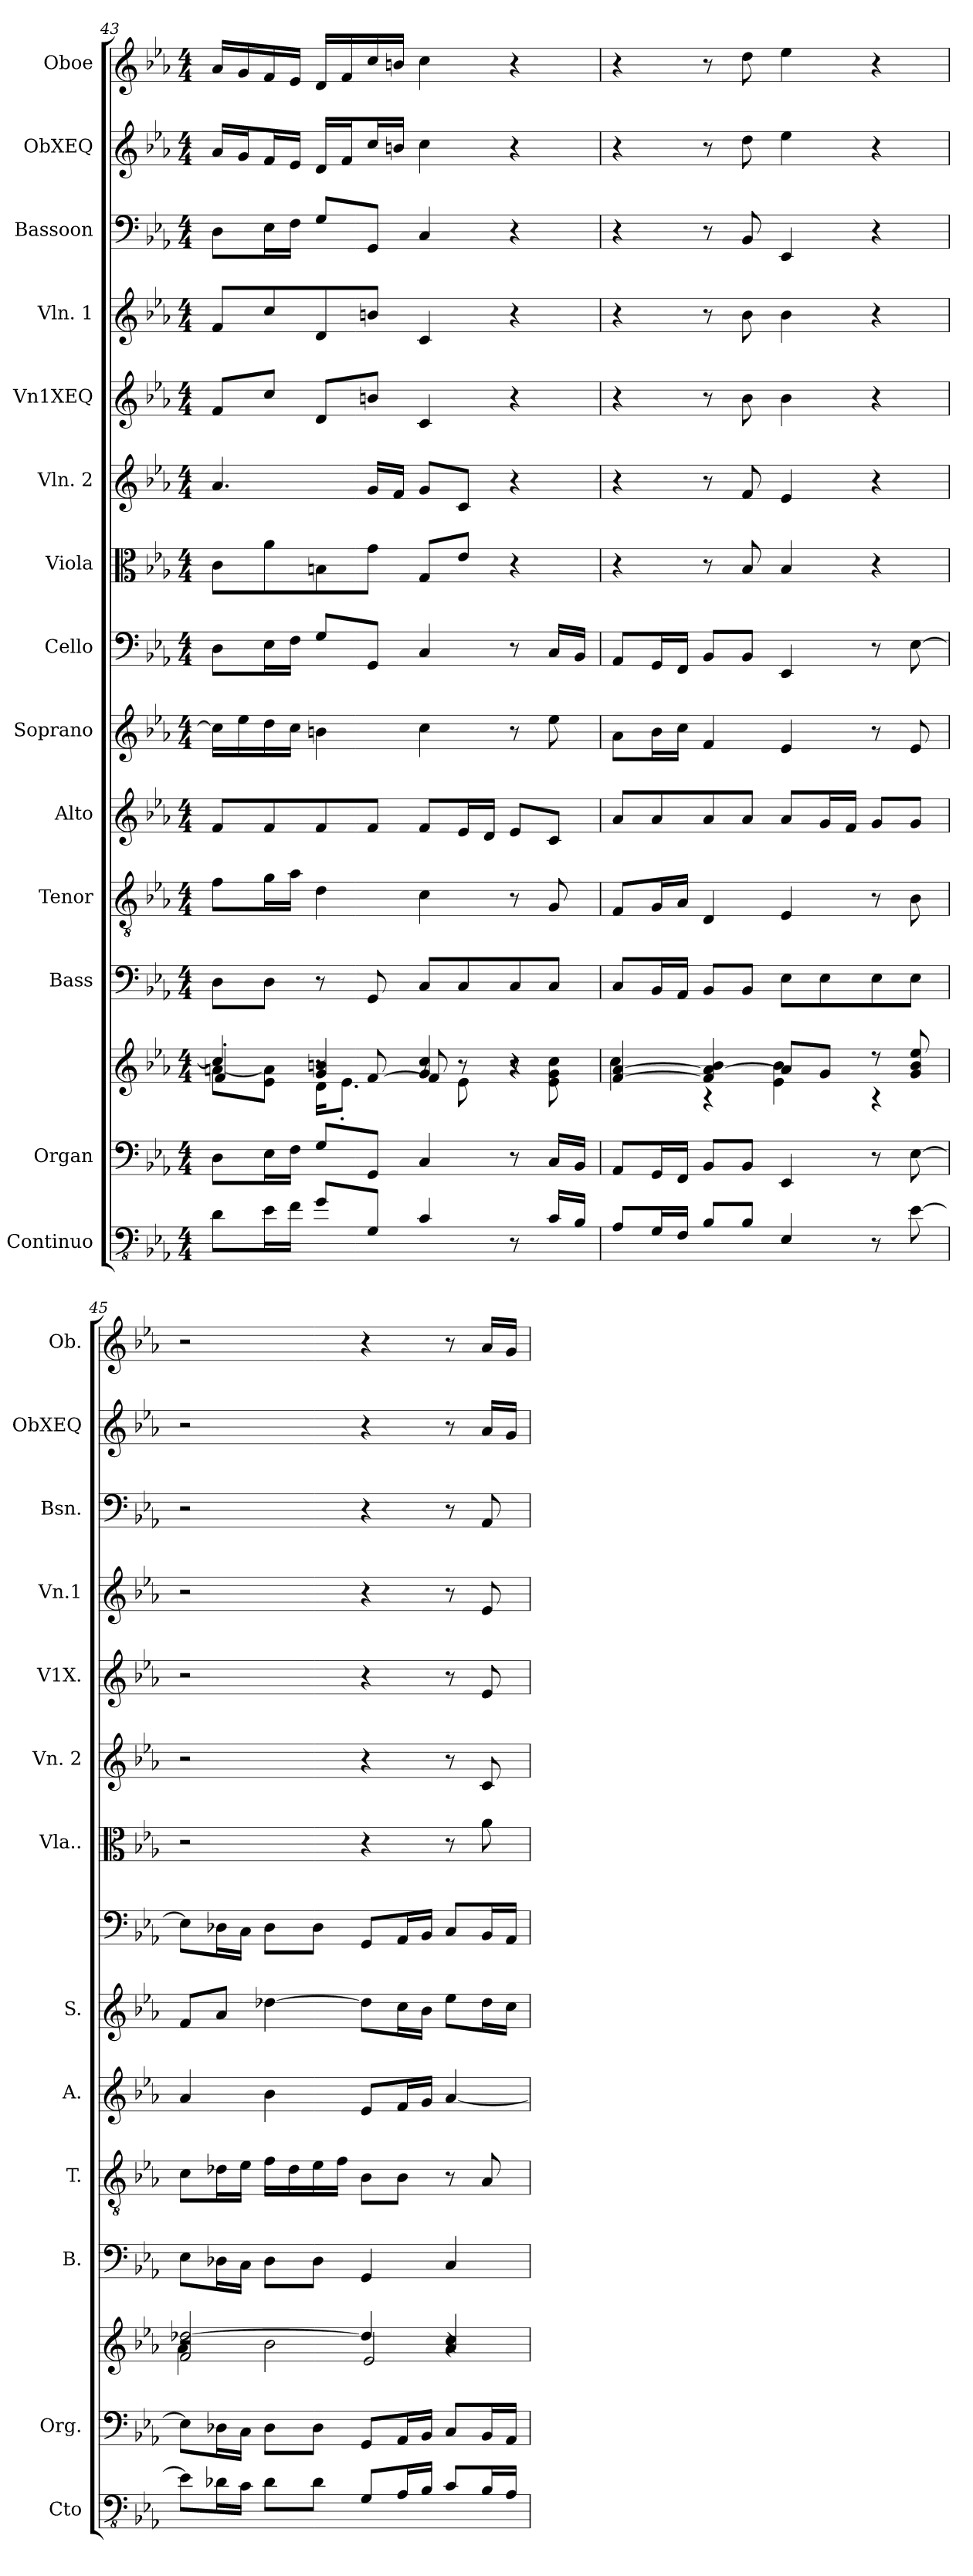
**kern	**kern	**kern	**kern	**kern	**kern	**kern	**kern	**kern	**kern	**kern	**kern	**kern	**kern	**kern
*part14	*part13	*part13	*part12	*part11	*part10	*part9	*part8	*part7	*part6	*part5	*part4	*part3	*part2	*part1
*staff15	*staff14	*staff13	*staff12	*staff11	*staff10	*staff9	*staff8	*staff7	*staff6	*staff5	*staff4	*staff3	*staff2	*staff1
*I"Continuo	*I"Organ	*	*I"Bass	*I"Tenor	*I"Alto	*I"Soprano	*I"Cello	*I"Viola	*I"Vln. 2	*I"Vn1XEQ	*I"Vln. 1	*I"Bassoon	*I"ObXEQ	*I"Oboe
*I'Cto	*I'Org.	*	*I'B.	*I'T.	*I'A.	*I'S.	*	*I'Vla..	*I'Vn. 2	*I'V1X.	*I'Vn.1	*I'Bsn.	*I'ObXEQ	*I'Ob.
*clefFv4	*clefF4	*clefG2	*clefF4	*clefGv2	*clefG2	*clefG2	*clefF4	*clefC3	*clefG2	*clefG2	*clefG2	*clefF4	*clefG2	*clefG2
*ITrd7c12	*	*	*	*	*	*	*	*	*	*	*	*	*	*
*k[b-e-a-]	*k[b-e-a-]	*k[b-e-a-]	*k[b-e-a-]	*k[b-e-a-]	*k[b-e-a-]	*k[b-e-a-]	*k[b-e-a-]	*k[b-e-a-]	*k[b-e-a-]	*k[b-e-a-]	*k[b-e-a-]	*k[b-e-a-]	*k[b-e-a-]	*k[b-e-a-]
*M4/4	*M4/4	*M4/4	*M4/4	*M4/4	*M4/4	*M4/4	*M4/4	*M4/4	*M4/4	*M4/4	*M4/4	*M4/4	*M4/4	*M4/4
=43	=43	=43	=43	=43	=43	=43	=43	=43	=43	=43	=43	=43	=43	=43
*	*	*^	*	*	*	*	*	*	*	*	*	*	*	*
*	*	*	*^	*	*	*	*	*	*	*	*	*	*	*	*
8DD\L	8D\L	4cc/]	[8an\L	4f'/	8D\L	8f\L	8f/L	16cc\LL]	8D\L	8c\L	4.a-/	8f/L	8f/L	8D\L	16a-/LL	16a-/LL
.	.	.	.	.	.	.	.	16ee-\	.	.	.	.	.	.	16g/J	16g/
16EE-\L	16E-\L	.	8e-\ 8a\]J	.	8D\J	16g\L	8f/	16dd\	16E-\L	8a-\	.	8cc/J	8cc/	16E-\L	16f/L	16f/
16FF\JJ	16F\JJ	.	.	.	.	16a-\JJ	.	16cc\JJ	16F\JJ	.	.	.	.	16F\JJ	16e-/JJ	16e-/JJ
8GG/L	8G/L	4g/ 4bn/	16d\KL	8r	8r	4d\	8f/	4bn\	8G/L	8Bn\	.	8d/L	8d/	8G/L	16d/LL	16d/LL
.	.	.	8.e-'\J	.	.	.	.	.	.	.	.	.	.	.	16f/J	16f/
8GGG/J	8GG/J	.	.	[8f/	8GG/	.	8f/J	.	8GG/J	8g\J	16g/LL	8bn/J	8bn/J	8GG/J	16cc/L	16cc/
.	.	.	.	.	.	.	.	.	.	.	16f/JJ	.	.	.	16bn/JJ	16bn/JJ
4CC/	4C/	4g/ 4cc/	8r	8f/]	8C/L	4c\	8f/L	4cc\	4C/	8G/L	8g/L	4c/	4c/	4C/	4cc\	4cc\
.	.	.	8e-\	8r	8C/	.	16e-/L	.	.	8e-/J	8c/J	.	.	.	.	.
.	.	.	.	.	.	.	16d/JJ	.	.	.	.	.	.	.	.	.
8r	8r	4r	8r	4r	8C/	8r	8e-/L	8r	8r	4r	4r	4r	4r	4r	4r	4r
16CC/LL	16C/LL	.	8e-\ 8g\ 8cc\	.	8C/J	8G/	8c/J	8ee-\	16C/LL	.	.	.	.	.	.	.
16BBB-/JJ	16BB-/JJ	.	.	.	.	.	.	.	16BB-/JJ	.	.	.	.	.	.	.
*	*	*	*v	*v	*	*	*	*	*	*	*	*	*	*	*	*
!!LO:PB:g=z
=44	=44	=44	=44	=44	=44	=44	=44	=44	=44	=44	=44	=44	=44	=44	=44
8AAA-/L	8AA-/L	[4f/ [4a-/	4cc\	8C/L	8F/L	8a-/L	8a-\L	8AA-/L	4r	4r	4r	4r	4r	4r	4r
16GGG/L	16GG/L	.	.	16BB-/L	16G/L	8a-/	16b-\L	16GG/L	.	.	.	.	.	.	.
16FFF/JJ	16FF/JJ	.	.	16AA-/JJ	16A-/JJ	.	16cc\JJ	16FF/JJ	.	.	.	.	.	.	.
8BBB-/L	8BB-/L	4f/] 4a-/_ 4b-/	4r	8BB-/L	4D/	8a-/	4f/	8BB-/L	8r	8r	8r	8r	8r	8r	8r
8BBB-/J	8BB-/J	.	.	8BB-/J	.	8a-/J	.	8BB-/J	8B-/	8f/	8b-\	8b-\	8BB-/	8dd\	8dd\
4EEE-/	4EE-/	8a-/L]	4e-\ 4b-\	8E-\L	4E-/	8a-/L	4e-/	4EE-/	4B-/	4e-/	4b-\	4b-\	4EE-/	4ee-\	4ee-\
.	.	8g/J	.	8E-\	.	16g/L	.	.	.	.	.	.	.	.	.
.	.	.	.	.	.	16f/JJ	.	.	.	.	.	.	.	.	.
8r	8r	8r	4r	8E-\	8r	8g/L	8r	8r	4r	4r	4r	4r	4r	4r	4r
[8EE-\	[8E-\	8g/ 8b-/ 8ee-/	.	8E-\J	8B-\	8g/J	8e-/	[8E-\	.	.	.	.	.	.	.
=45	=45	=45	=45	=45	=45	=45	=45	=45	=45	=45	=45	=45	=45	=45	=45
*	*	*	*^	*	*	*	*	*	*	*	*	*	*	*	*
8EE-\L]	8E-\L]	2f/ [2dd-X/	4a-\	2r	8E-\L	8c\L	4a-/	8f/L	8E-\L]	2r	2r	2r	2r	2r	2r	2r
16DD-X\L	16D-X\L	.	.	.	16D-X\L	16d-X\L	.	8a-/J	16D-X\L	.	.	.	.	.	.	.
16CC\JJ	16C\JJ	.	.	.	16C\JJ	16e-\JJ	.	.	16C\JJ	.	.	.	.	.	.	.
8DD-\L	8D-\L	.	2b-\	.	8D-\L	16f\LL	4b-\	[4dd-X\	8D-\L	.	.	.	.	.	.	.
.	.	.	.	.	.	16d-\	.	.	.	.	.	.	.	.	.	.
8DD-\J	8D-\J	.	.	.	8D-\J	16e-\	.	.	8D-\J	.	.	.	.	.	.	.
.	.	.	.	.	.	16f\JJ	.	.	.	.	.	.	.	.	.	.
8GGG/L	8GG/L	4dd-/]	.	2e-/	4GG/	8B-\L	8e-/L	8dd-\L]	8GG/L	4r	4r	4r	4r	4r	4r	4r
16AAA-/L	16AA-/L	.	.	.	.	8B-\J	16f/L	16cc\L	16AA-/L	.	.	.	.	.	.	.
16BBB-/JJ	16BB-/JJ	.	.	.	.	.	16g/JJ	16b-\JJ	16BB-/JJ	.	.	.	.	.	.	.
8CC/L	8C/L	4a-/ 4cc/	4r	.	4C/	8r	[4a-/	8ee-\L	8C/L	8r	8r	8r	8r	8r	8r	8r
16BBB-/L	16BB-/L	.	.	.	.	8A-/	.	16dd-\L	16BB-/L	8a-\	8c/	8e-/	8e-/	8AA-/	16a-/LL	16a-/LL
16AAA-/JJ	16AA-/JJ	.	.	.	.	.	.	16cc\JJ	16AA-/JJ	.	.	.	.	.	16g/JJ	16g/JJ
*	*	*v	*v	*v	*	*	*	*	*	*	*	*	*	*	*	*
=	=	=	=	=	=	=	=	=	=	=	=	=	=	=
*-	*-	*-	*-	*-	*-	*-	*-	*-	*-	*-	*-	*-	*-	*-
